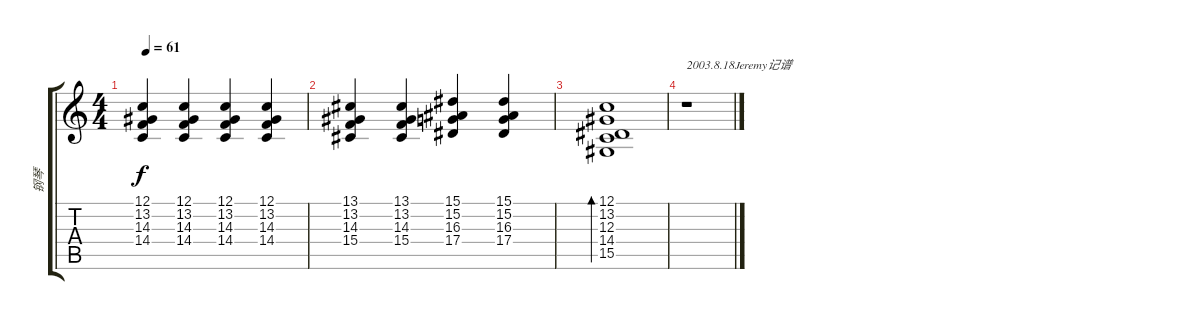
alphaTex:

\track ("钢琴" "钢琴") {instrument electricgrandpiano}
\staff {score tabs}
\tuning (C4 G3 Eb3 Bb2 F2 C2) {hide}
\ts (4 4)
\tempo 61
\clef g2
\ks c
(12.1 13.2 14.3 14.4).4{dy f} (12.1 13.2 14.3 14.4).4 (12.1 13.2 14.3 14.4).4 (12.1 13.2 14.3 14.4).4 |
(13.1 13.2 14.3 15.4).4 (13.1 13.2 14.3 15.4).4 (15.1 15.2 16.3 17.4).4 (15.1 15.2 16.3 17.4).4 |
(12.1 13.2 12.3 14.4 15.5).1{bd 60} |
r.1{txt "2003.8.18Jeremy记谱"}
